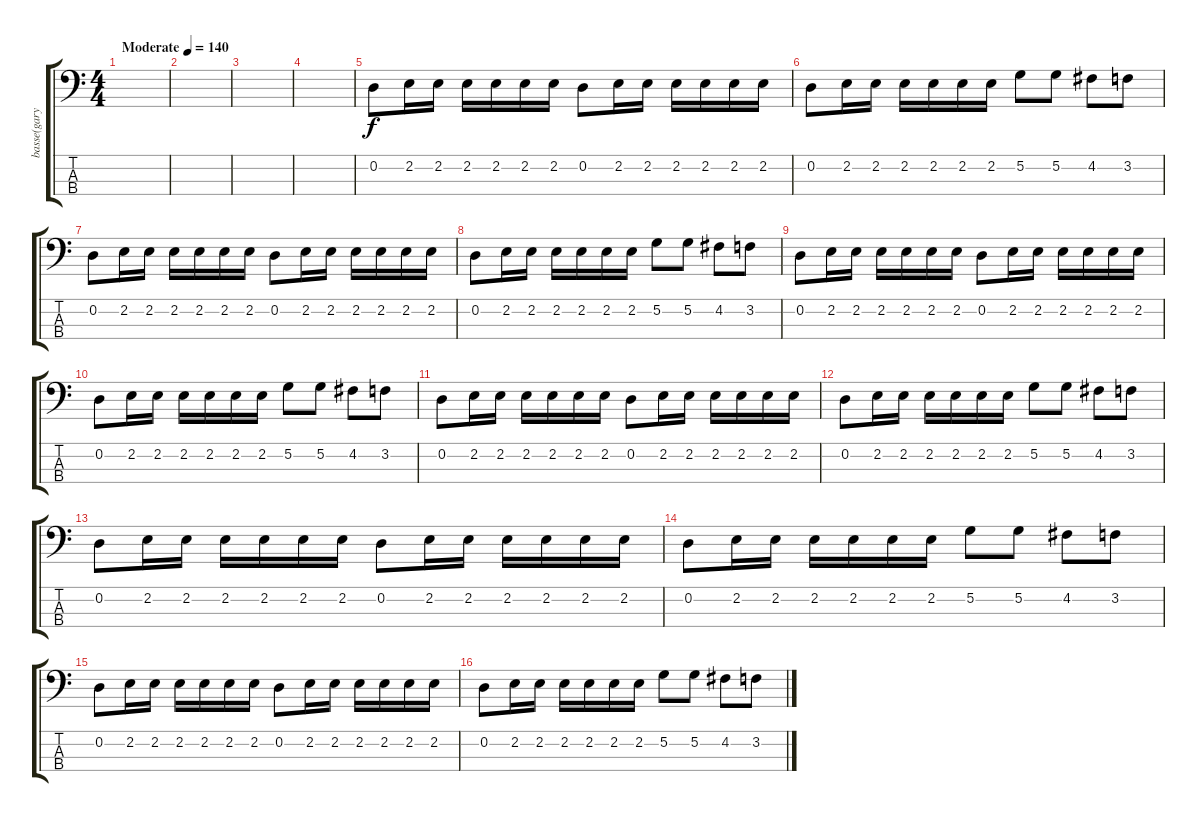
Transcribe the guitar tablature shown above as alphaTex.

\track ("basse(gary)" "basse(gary") {instrument electricbasspick}
\staff {score tabs}
\tuning (G2 D2 A1 E1) {hide}
\ts (4 4)
\tempo (140 "Moderate")
\clef f4
\ks c
|
|
|
|
0.2.8 2.2.16 2.2.16 2.2.16 2.2.16 2.2.16 2.2.16 0.2.8 2.2.16 2.2.16 2.2.16 2.2.16 2.2.16 2.2.16 |
0.2.8 2.2.16 2.2.16 2.2.16 2.2.16 2.2.16 2.2.16 5.2.8 5.2.8 4.2.8 3.2.8 |
0.2.8 2.2.16 2.2.16 2.2.16 2.2.16 2.2.16 2.2.16 0.2.8 2.2.16 2.2.16 2.2.16 2.2.16 2.2.16 2.2.16 |
0.2.8 2.2.16 2.2.16 2.2.16 2.2.16 2.2.16 2.2.16 5.2.8 5.2.8 4.2.8 3.2.8 |
0.2.8 2.2.16 2.2.16 2.2.16 2.2.16 2.2.16 2.2.16 0.2.8 2.2.16 2.2.16 2.2.16 2.2.16 2.2.16 2.2.16 |
0.2.8 2.2.16 2.2.16 2.2.16 2.2.16 2.2.16 2.2.16 5.2.8 5.2.8 4.2.8 3.2.8 |
0.2.8 2.2.16 2.2.16 2.2.16 2.2.16 2.2.16 2.2.16 0.2.8 2.2.16 2.2.16 2.2.16 2.2.16 2.2.16 2.2.16 |
0.2.8 2.2.16 2.2.16 2.2.16 2.2.16 2.2.16 2.2.16 5.2.8 5.2.8 4.2.8 3.2.8 |
0.2.8 2.2.16 2.2.16 2.2.16 2.2.16 2.2.16 2.2.16 0.2.8 2.2.16 2.2.16 2.2.16 2.2.16 2.2.16 2.2.16 |
0.2.8 2.2.16 2.2.16 2.2.16 2.2.16 2.2.16 2.2.16 5.2.8 5.2.8 4.2.8 3.2.8 |
0.2.8 2.2.16 2.2.16 2.2.16 2.2.16 2.2.16 2.2.16 0.2.8 2.2.16 2.2.16 2.2.16 2.2.16 2.2.16 2.2.16 |
0.2.8 2.2.16 2.2.16 2.2.16 2.2.16 2.2.16 2.2.16 5.2.8 5.2.8 4.2.8 3.2.8
